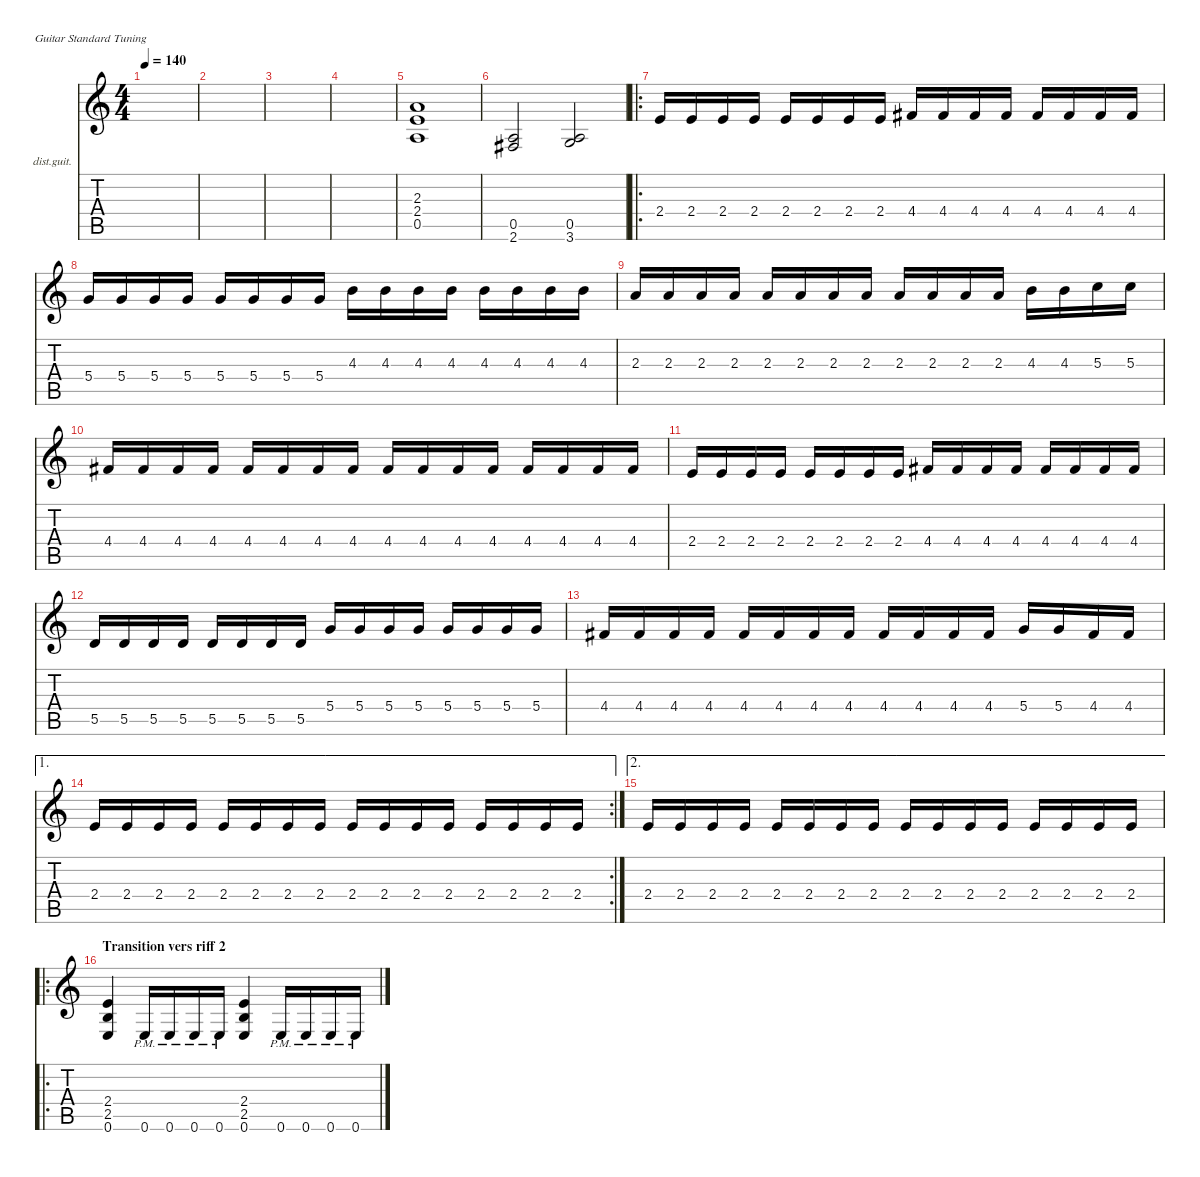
\defaultSystemsLayout 4
\hideDynamics
\bracketExtendMode nobrackets
\firstSystemTrackNameOrientation horizontal
\otherSystemsTrackNameOrientation horizontal
\track ("Lead Guitar" "dist.guit.") {instrument distortionguitar}
\staff {score tabs}
\tuning (E4 B3 G3 D3 A2 E2)
\ts (4 4)
\tempo 140
\clef g2
\ks c
|
|
|
|
(2.3 2.4 0.5).1 |
(2.6{acc #} 0.5).2 (3.6 0.5).2 |
\ro
2.4.16 2.4.16 2.4.16 2.4.16 2.4.16 2.4.16 2.4.16 2.4.16 4.4{acc #}.16 4.4{acc #}.16 4.4{acc #}.16 4.4{acc #}.16 4.4{acc #}.16 4.4{acc #}.16 4.4{acc #}.16 4.4{acc #}.16 |
5.4.16 5.4.16 5.4.16 5.4.16 5.4.16 5.4.16 5.4.16 5.4.16 4.3.16 4.3.16 4.3.16 4.3.16 4.3.16 4.3.16 4.3.16 4.3.16 |
2.3.16 2.3.16 2.3.16 2.3.16 2.3.16 2.3.16 2.3.16 2.3.16 2.3.16 2.3.16 2.3.16 2.3.16 4.3.16 4.3.16 5.3.16 5.3.16 |
4.4{acc #}.16 4.4{acc #}.16 4.4{acc #}.16 4.4{acc #}.16 4.4{acc #}.16 4.4{acc #}.16 4.4{acc #}.16 4.4{acc #}.16 4.4{acc #}.16 4.4{acc #}.16 4.4{acc #}.16 4.4{acc #}.16 4.4{acc #}.16 4.4{acc #}.16 4.4{acc #}.16 4.4{acc #}.16 |
2.4.16 2.4.16 2.4.16 2.4.16 2.4.16 2.4.16 2.4.16 2.4.16 4.4{acc #}.16 4.4{acc #}.16 4.4{acc #}.16 4.4{acc #}.16 4.4{acc #}.16 4.4{acc #}.16 4.4{acc #}.16 4.4{acc #}.16 |
5.5.16 5.5.16 5.5.16 5.5.16 5.5.16 5.5.16 5.5.16 5.5.16 5.4.16 5.4.16 5.4.16 5.4.16 5.4.16 5.4.16 5.4.16 5.4.16 |
4.4{acc #}.16 4.4{acc #}.16 4.4{acc #}.16 4.4{acc #}.16 4.4{acc #}.16 4.4{acc #}.16 4.4{acc #}.16 4.4{acc #}.16 4.4{acc #}.16 4.4{acc #}.16 4.4{acc #}.16 4.4{acc #}.16 5.4.16 5.4.16 4.4{acc #}.16 4.4{acc #}.16 |
\ae 1
\rc 2
2.4.16 2.4.16 2.4.16 2.4.16 2.4.16 2.4.16 2.4.16 2.4.16 2.4.16 2.4.16 2.4.16 2.4.16 2.4.16 2.4.16 2.4.16 2.4.16 |
\ae 2
2.4.16 2.4.16 2.4.16 2.4.16 2.4.16 2.4.16 2.4.16 2.4.16 2.4.16 2.4.16 2.4.16 2.4.16 2.4.16 2.4.16 2.4.16 2.4.16 |
\ro
\section ("" "Transition vers riff 2")
(0.6 2.5 2.4).4 0.6{pm}.16 0.6{pm}.16 0.6{pm}.16 0.6{pm}.16 (0.6 2.5 2.4).4 0.6{pm}.16 0.6{pm}.16 0.6{pm}.16 0.6{pm}.16
